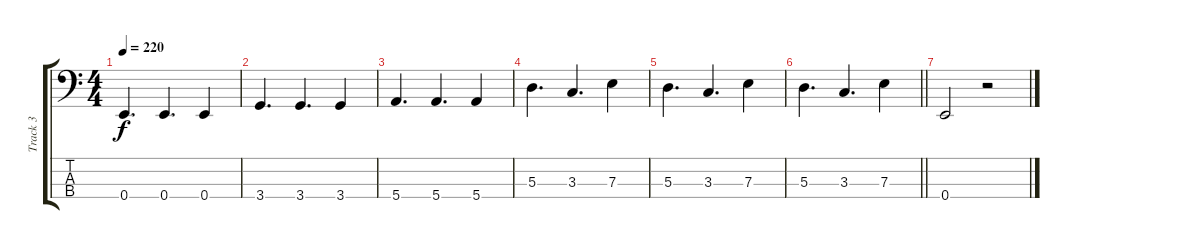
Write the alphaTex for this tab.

\track ("Track 3" "Track 3") {instrument electricbasspick}
\staff {score tabs}
\tuning (G2 D2 A1 E1) {hide}
\ts (4 4)
\tempo 220
\clef f4
\ks c
0.4.4{d dy f} 0.4.4{d} 0.4.4 |
3.4.4{d} 3.4.4{d} 3.4.4 |
5.4.4{d} 5.4.4{d} 5.4.4 |
5.3.4{d} 3.3.4{d} 7.3.4 |
5.3.4{d} 3.3.4{d} 7.3.4 |
\barLineRight lightlight
5.3.4{d} 3.3.4{d} 7.3.4 |
0.4.2 r.2
